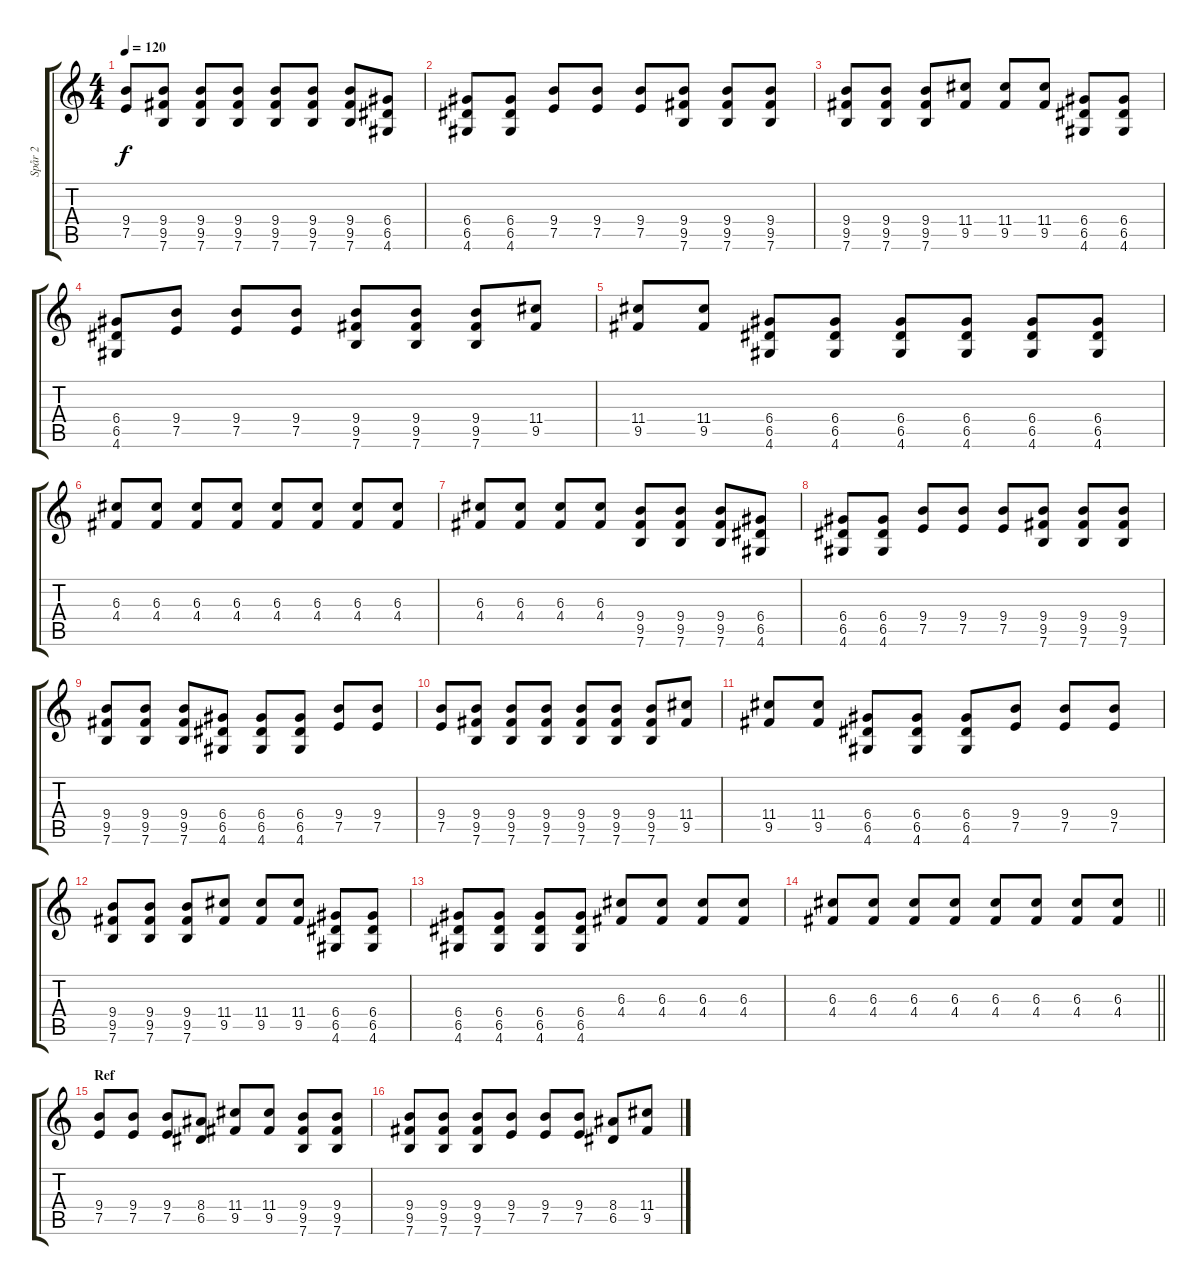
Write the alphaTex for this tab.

\track ("Spår 2" "Spår 2") {instrument distortionguitar}
\staff {score tabs}
\tuning (E4 B3 G3 D3 A2 E2) {hide}
\ts (4 4)
\tempo 120
\clef g2
\ks c
(9.4 7.5).8{dy f} (9.4 9.5 7.6).8 (9.4 9.5 7.6).8 (9.4 9.5 7.6).8 (9.4 9.5 7.6).8 (9.4 9.5 7.6).8 (9.4 9.5 7.6).8 (6.4 6.5 4.6).8 |
(6.4 6.5 4.6).8 (6.4 6.5 4.6).8 (9.4 7.5).8 (9.4 7.5).8 (9.4 7.5).8 (9.4 9.5 7.6).8 (9.4 9.5 7.6).8 (9.4 9.5 7.6).8 |
(9.4 9.5 7.6).8 (9.4 9.5 7.6).8 (9.4 9.5 7.6).8 (11.4 9.5).8 (11.4 9.5).8 (11.4 9.5).8 (6.4 6.5 4.6).8 (6.4 6.5 4.6).8 |
(6.4 6.5 4.6).8 (9.4 7.5).8 (9.4 7.5).8 (9.4 7.5).8 (9.4 9.5 7.6).8 (9.4 9.5 7.6).8 (9.4 9.5 7.6).8 (11.4 9.5).8 |
(11.4 9.5).8 (11.4 9.5).8 (6.4 6.5 4.6).8 (6.4 6.5 4.6).8 (6.4 6.5 4.6).8 (6.4 6.5 4.6).8 (6.4 6.5 4.6).8 (6.4 6.5 4.6).8 |
(6.3 4.4).8 (6.3 4.4).8 (6.3 4.4).8 (6.3 4.4).8 (6.3 4.4).8 (6.3 4.4).8 (6.3 4.4).8 (6.3 4.4).8 |
(6.3 4.4).8 (6.3 4.4).8 (6.3 4.4).8 (6.3 4.4).8 (9.4 9.5 7.6).8 (9.4 9.5 7.6).8 (9.4 9.5 7.6).8 (6.4 6.5 4.6).8 |
(6.4 6.5 4.6).8 (6.4 6.5 4.6).8 (9.4 7.5).8 (9.4 7.5).8 (9.4 7.5).8 (9.4 9.5 7.6).8 (9.4 9.5 7.6).8 (9.4 9.5 7.6).8 |
(9.4 9.5 7.6).8 (9.4 9.5 7.6).8 (9.4 9.5 7.6).8 (6.4 6.5 4.6).8 (6.4 6.5 4.6).8 (6.4 6.5 4.6).8 (9.4 7.5).8 (9.4 7.5).8 |
(9.4 7.5).8 (9.4 9.5 7.6).8 (9.4 9.5 7.6).8 (9.4 9.5 7.6).8 (9.4 9.5 7.6).8 (9.4 9.5 7.6).8 (9.4 9.5 7.6).8 (11.4 9.5).8 |
(11.4 9.5).8 (11.4 9.5).8 (6.4 6.5 4.6).8 (6.4 6.5 4.6).8 (6.4 6.5 4.6).8 (9.4 7.5).8 (9.4 7.5).8 (9.4 7.5).8 |
(9.4 9.5 7.6).8 (9.4 9.5 7.6).8 (9.4 9.5 7.6).8 (11.4 9.5).8 (11.4 9.5).8 (11.4 9.5).8 (6.4 6.5 4.6).8 (6.4 6.5 4.6).8 |
(6.4 6.5 4.6).8 (6.4 6.5 4.6).8 (6.4 6.5 4.6).8 (6.4 6.5 4.6).8 (6.3 4.4).8 (6.3 4.4).8 (6.3 4.4).8 (6.3 4.4).8 |
\barLineRight lightlight
(6.3 4.4).8 (6.3 4.4).8 (6.3 4.4).8 (6.3 4.4).8 (6.3 4.4).8 (6.3 4.4).8 (6.3 4.4).8 (6.3 4.4).8 |
\section ("" "Ref")
(9.4 7.5).8 (9.4 7.5).8 (9.4 7.5).8 (8.4 6.5).8 (11.4 9.5).8 (11.4 9.5).8 (9.4 9.5 7.6).8 (9.4 9.5 7.6).8 |
(9.4 9.5 7.6).8 (9.4 9.5 7.6).8 (9.4 9.5 7.6).8 (9.4 7.5).8 (9.4 7.5).8 (9.4 7.5).8 (8.4 6.5).8 (11.4 9.5).8
